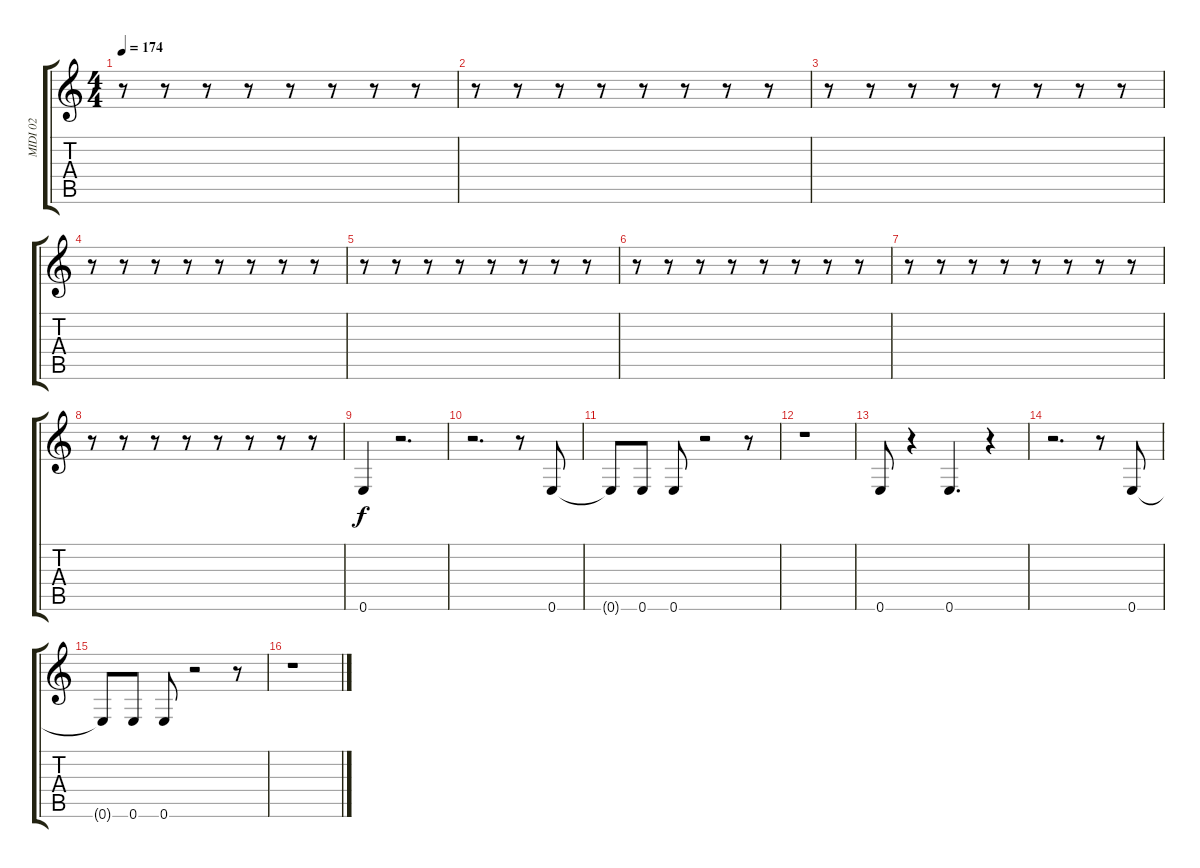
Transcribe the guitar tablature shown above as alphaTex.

\track ("MIDI 02" "MIDI 02") {instrument electricbasspick}
\staff {score tabs}
\tuning (E4 B3 G3 D3 A2 E2) {hide}
\ts (4 4)
\tempo 174
\clef g2
\ks c
r.8{dy mf} r.8 r.8 r.8 r.8 r.8 r.8 r.8 |
r.8 r.8 r.8 r.8 r.8 r.8 r.8 r.8 |
r.8 r.8 r.8 r.8 r.8 r.8 r.8 r.8 |
r.8 r.8 r.8 r.8 r.8 r.8 r.8 r.8 |
r.8 r.8 r.8 r.8 r.8 r.8 r.8 r.8 |
r.8 r.8 r.8 r.8 r.8 r.8 r.8 r.8 |
r.8 r.8 r.8 r.8 r.8 r.8 r.8 r.8 |
r.8 r.8 r.8 r.8 r.8 r.8 r.8 r.8 |
0.6.4{dy f} r.2{d} |
r.2{d} r.8 0.6.8 |
0.6{t}.8 0.6.8 0.6.8 r.2 r.8 |
r.1 |
0.6.8 r.4 0.6.4{d} r.4 |
r.2{d} r.8 0.6.8 |
0.6{t}.8 0.6.8 0.6.8 r.2 r.8 |
r.1
